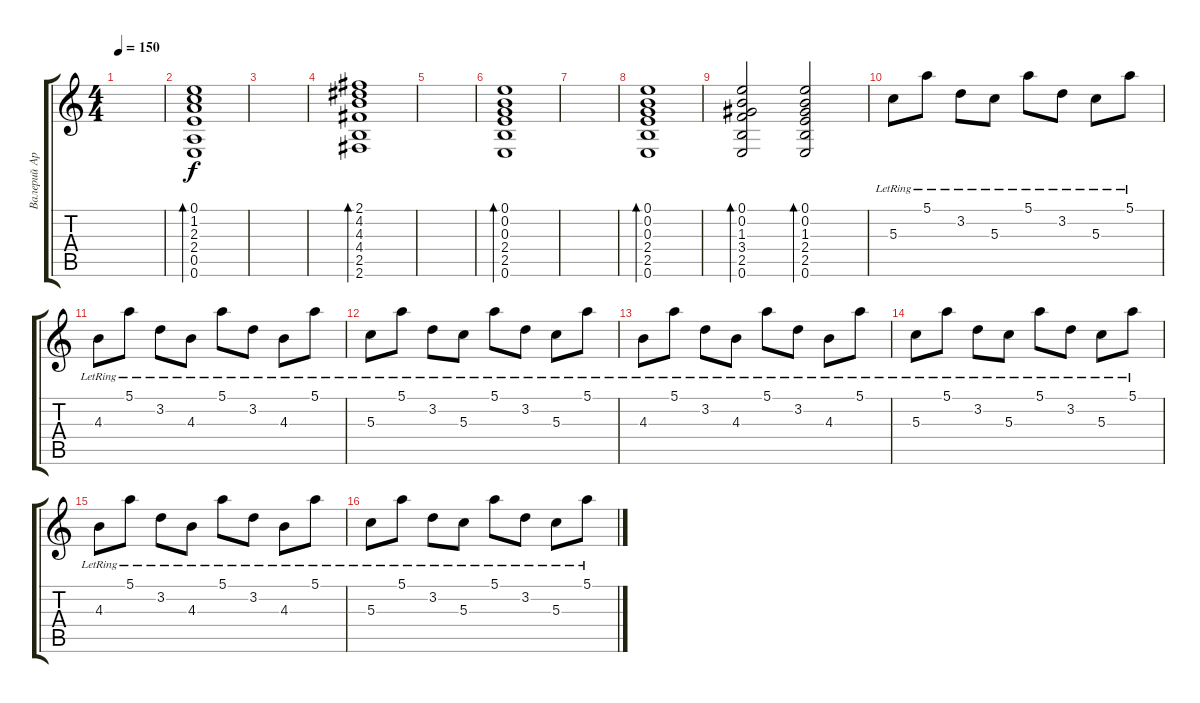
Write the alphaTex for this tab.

\track ("Валерий Аркадин" "Валерий Ар") {instrument electricguitarclean}
\staff {score tabs}
\tuning (E4 B3 G3 D3 A2 E2) {hide}
\ts (4 4)
\tempo 150
\clef g2
\ks c
|
(0.1 1.2 2.3 2.4 0.5 0.6).1{bd 240} |
|
(2.1 4.2 4.3 4.4 2.5 2.6).1{bd 240} |
|
(0.1 0.2 0.3 2.4 2.5 0.6).1{bd 240} |
|
(0.1 0.2 0.3 2.4 2.5 0.6).1{bd 240} |
(0.1 0.2 1.3 3.4 2.5 0.6).2{bd 240} (0.1 0.2 1.3 2.4 2.5 0.6).2{bd 240} |
5.3{lr}.8 5.1{lr}.8 3.2{lr}.8 5.3{lr}.8 5.1{lr}.8 3.2{lr}.8 5.3{lr}.8 5.1{lr}.8 |
4.3{lr}.8 5.1{lr}.8 3.2{lr}.8 4.3{lr}.8 5.1{lr}.8 3.2{lr}.8 4.3{lr}.8 5.1{lr}.8 |
5.3{lr}.8 5.1{lr}.8 3.2{lr}.8 5.3{lr}.8 5.1{lr}.8 3.2{lr}.8 5.3{lr}.8 5.1{lr}.8 |
4.3{lr}.8 5.1{lr}.8 3.2{lr}.8 4.3{lr}.8 5.1{lr}.8 3.2{lr}.8 4.3{lr}.8 5.1{lr}.8 |
5.3{lr}.8 5.1{lr}.8 3.2{lr}.8 5.3{lr}.8 5.1{lr}.8 3.2{lr}.8 5.3{lr}.8 5.1{lr}.8 |
4.3{lr}.8 5.1{lr}.8 3.2{lr}.8 4.3{lr}.8 5.1{lr}.8 3.2{lr}.8 4.3{lr}.8 5.1{lr}.8 |
5.3{lr}.8 5.1{lr}.8 3.2{lr}.8 5.3{lr}.8 5.1{lr}.8 3.2{lr}.8 5.3{lr}.8 5.1{lr}.8
